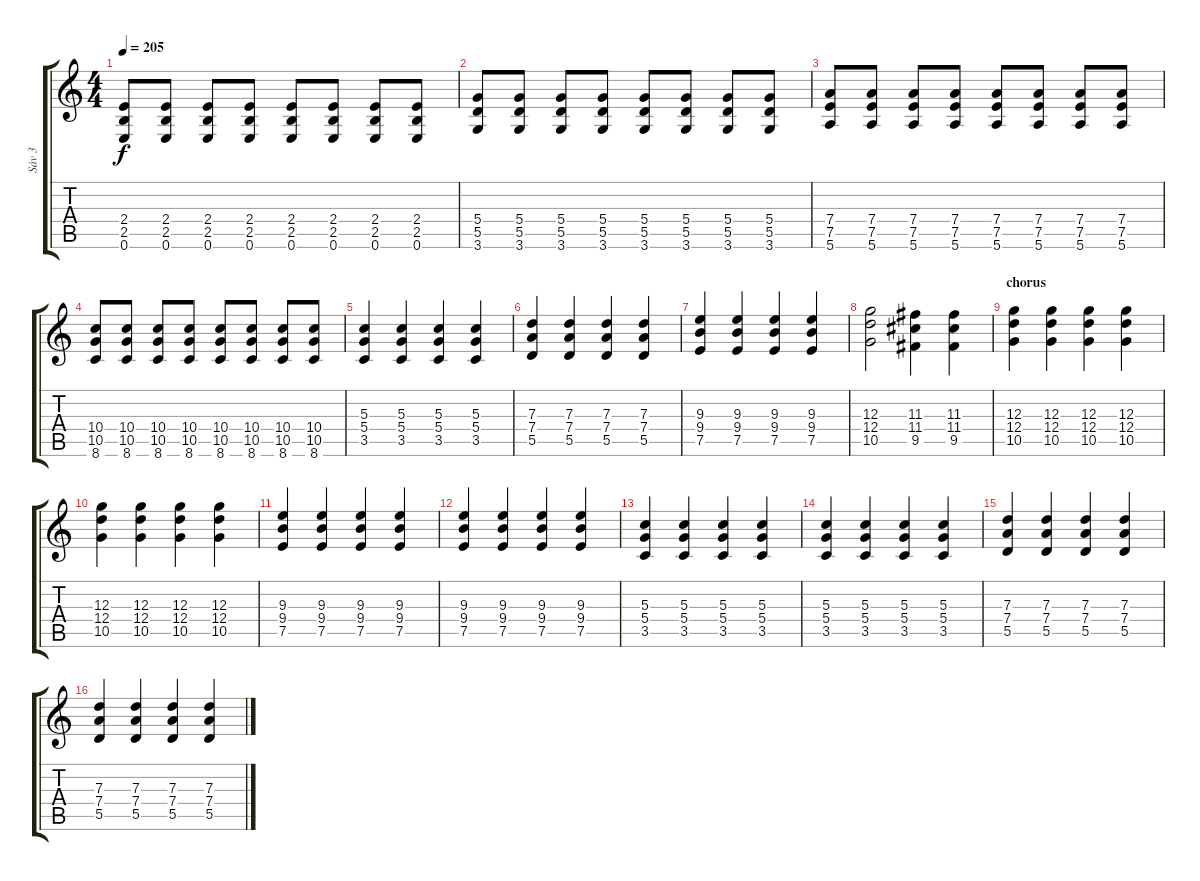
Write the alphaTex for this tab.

\track ("Sáv 3" "Sáv 3") {instrument distortionguitar}
\staff {score tabs}
\tuning (E4 B3 G3 D3 A2 E2) {hide}
\ts (4 4)
\tempo 205
\clef g2
\ks c
(2.4 2.5 0.6).8{dy f} (2.4 2.5 0.6).8 (2.4 2.5 0.6).8 (2.4 2.5 0.6).8 (2.4 2.5 0.6).8 (2.4 2.5 0.6).8 (2.4 2.5 0.6).8 (2.4 2.5 0.6).8 |
(5.4 5.5 3.6).8 (5.4 5.5 3.6).8 (5.4 5.5 3.6).8 (5.4 5.5 3.6).8 (5.4 5.5 3.6).8 (5.4 5.5 3.6).8 (5.4 5.5 3.6).8 (5.4 5.5 3.6).8 |
(7.4 7.5 5.6).8 (7.4 7.5 5.6).8 (7.4 7.5 5.6).8 (7.4 7.5 5.6).8 (7.4 7.5 5.6).8 (7.4 7.5 5.6).8 (7.4 7.5 5.6).8 (7.4 7.5 5.6).8 |
(10.4 10.5 8.6).8 (10.4 10.5 8.6).8 (10.4 10.5 8.6).8 (10.4 10.5 8.6).8 (10.4 10.5 8.6).8 (10.4 10.5 8.6).8 (10.4 10.5 8.6).8 (10.4 10.5 8.6).8 |
(5.3 5.4 3.5).4 (5.3 5.4 3.5).4 (5.3 5.4 3.5).4 (5.3 5.4 3.5).4 |
(7.3 7.4 5.5).4 (7.3 7.4 5.5).4 (7.3 7.4 5.5).4 (7.3 7.4 5.5).4 |
(9.3 9.4 7.5).4 (9.3 9.4 7.5).4 (9.3 9.4 7.5).4 (9.3 9.4 7.5).4 |
(12.3 12.4 10.5).2 (11.3 11.4 9.5).4 (11.3 11.4 9.5).4 |
\section ("" "chorus")
(12.3 12.4 10.5).4{volume 10} (12.3 12.4 10.5).4 (12.3 12.4 10.5).4 (12.3 12.4 10.5).4 |
(12.3 12.4 10.5).4 (12.3 12.4 10.5).4 (12.3 12.4 10.5).4 (12.3 12.4 10.5).4 |
(9.3 9.4 7.5).4 (9.3 9.4 7.5).4 (9.3 9.4 7.5).4 (9.3 9.4 7.5).4 |
(9.3 9.4 7.5).4 (9.3 9.4 7.5).4 (9.3 9.4 7.5).4 (9.3 9.4 7.5).4 |
(5.3 5.4 3.5).4 (5.3 5.4 3.5).4 (5.3 5.4 3.5).4 (5.3 5.4 3.5).4 |
(5.3 5.4 3.5).4 (5.3 5.4 3.5).4 (5.3 5.4 3.5).4 (5.3 5.4 3.5).4 |
(7.3 7.4 5.5).4 (7.3 7.4 5.5).4 (7.3 7.4 5.5).4 (7.3 7.4 5.5).4 |
(7.3 7.4 5.5).4 (7.3 7.4 5.5).4 (7.3 7.4 5.5).4 (7.3 7.4 5.5).4
